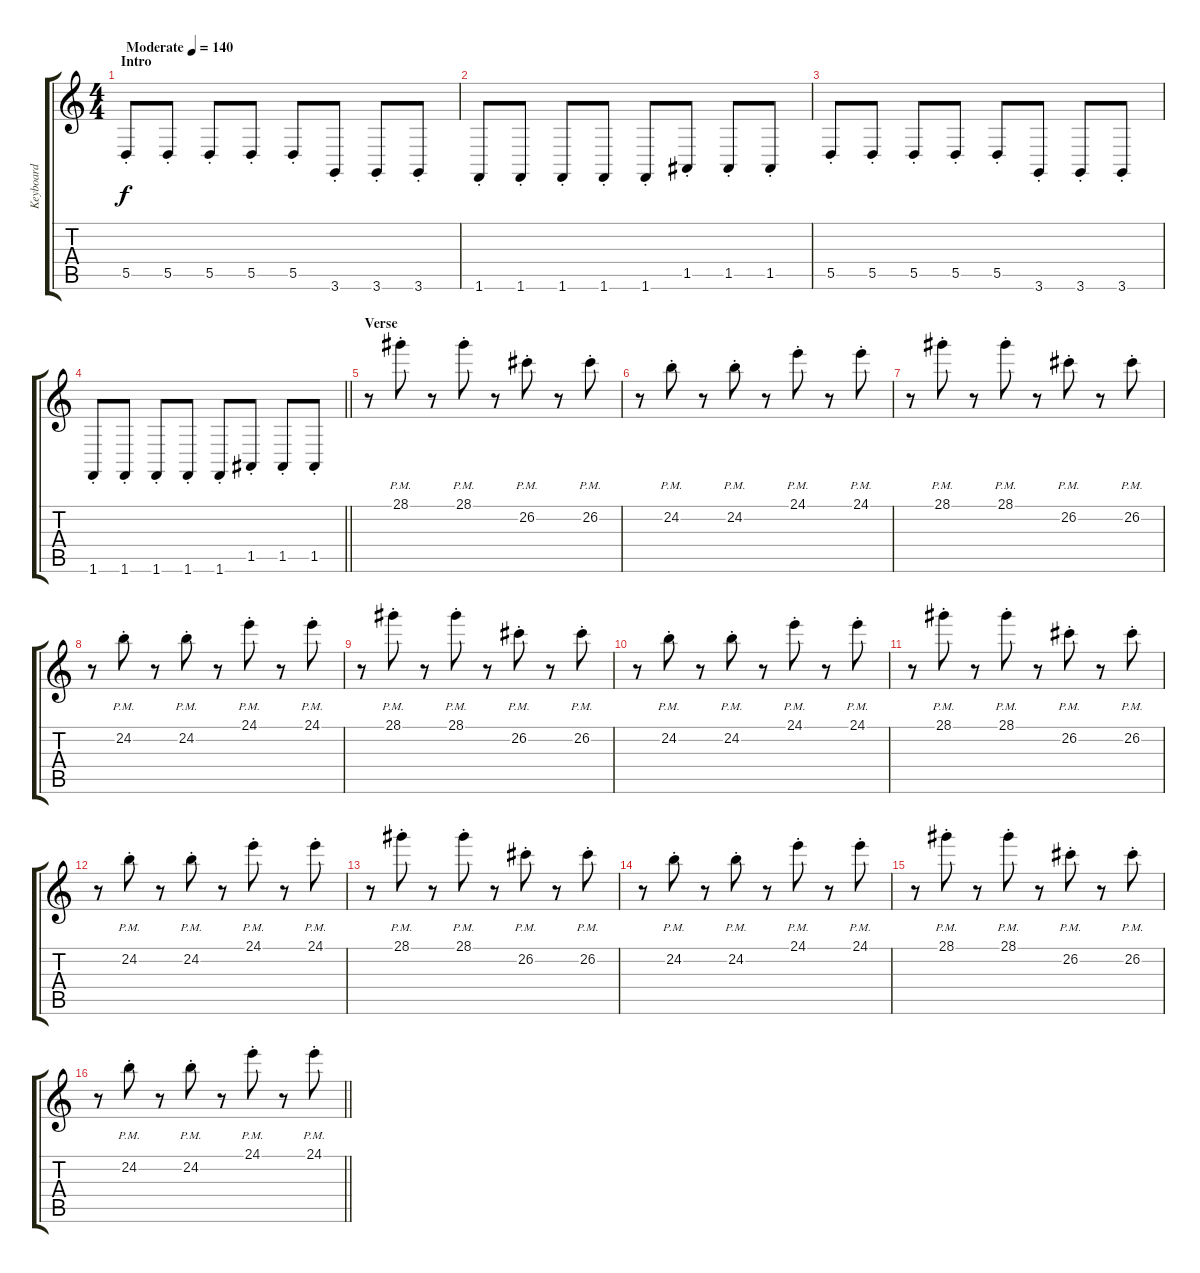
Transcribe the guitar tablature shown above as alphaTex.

\track ("Keyboard" "Keyboard") {instrument lead1square}
\staff {score tabs}
\tuning (E4 B3 G3 D3 A2 E2) {hide}
\ts (4 4)
\section ("" "Intro")
\tempo (140 "Moderate")
\clef g2
\ks c
5.5{st}.8{dy f instrument lead1square} 5.5{st}.8 5.5{st}.8 5.5{st}.8 5.5{st}.8 3.6{st}.8 3.6{st}.8 3.6{st}.8 |
1.6{st}.8 1.6{st}.8 1.6{st}.8 1.6{st}.8 1.6{st}.8 1.5{st}.8 1.5{st}.8 1.5{st}.8 |
5.5{st}.8 5.5{st}.8 5.5{st}.8 5.5{st}.8 5.5{st}.8 3.6{st}.8 3.6{st}.8 3.6{st}.8 |
\barLineRight lightlight
1.6{st}.8 1.6{st}.8 1.6{st}.8 1.6{st}.8 1.6{st}.8 1.5{st}.8 1.5{st}.8 1.5{st}.8 |
\section ("" "Verse")
r.8 28.1{pm st}.8 r.8 28.1{pm st}.8 r.8 26.2{pm st}.8 r.8 26.2{pm st}.8 |
r.8 24.2{pm st}.8 r.8 24.2{pm st}.8 r.8 24.1{pm st}.8 r.8 24.1{pm st}.8 |
r.8 28.1{pm st}.8 r.8 28.1{pm st}.8 r.8 26.2{pm st}.8 r.8 26.2{pm st}.8 |
r.8 24.2{pm st}.8 r.8 24.2{pm st}.8 r.8 24.1{pm st}.8 r.8 24.1{pm st}.8 |
r.8 28.1{pm st}.8 r.8 28.1{pm st}.8 r.8 26.2{pm st}.8 r.8 26.2{pm st}.8 |
r.8 24.2{pm st}.8 r.8 24.2{pm st}.8 r.8 24.1{pm st}.8 r.8 24.1{pm st}.8 |
r.8 28.1{pm st}.8 r.8 28.1{pm st}.8 r.8 26.2{pm st}.8 r.8 26.2{pm st}.8 |
r.8 24.2{pm st}.8 r.8 24.2{pm st}.8 r.8 24.1{pm st}.8 r.8 24.1{pm st}.8 |
r.8 28.1{pm st}.8 r.8 28.1{pm st}.8 r.8 26.2{pm st}.8 r.8 26.2{pm st}.8 |
r.8 24.2{pm st}.8 r.8 24.2{pm st}.8 r.8 24.1{pm st}.8 r.8 24.1{pm st}.8 |
r.8 28.1{pm st}.8 r.8 28.1{pm st}.8 r.8 26.2{pm st}.8 r.8 26.2{pm st}.8 |
\barLineRight lightlight
r.8 24.2{pm st}.8 r.8 24.2{pm st}.8 r.8 24.1{pm st}.8 r.8 24.1{pm st}.8
